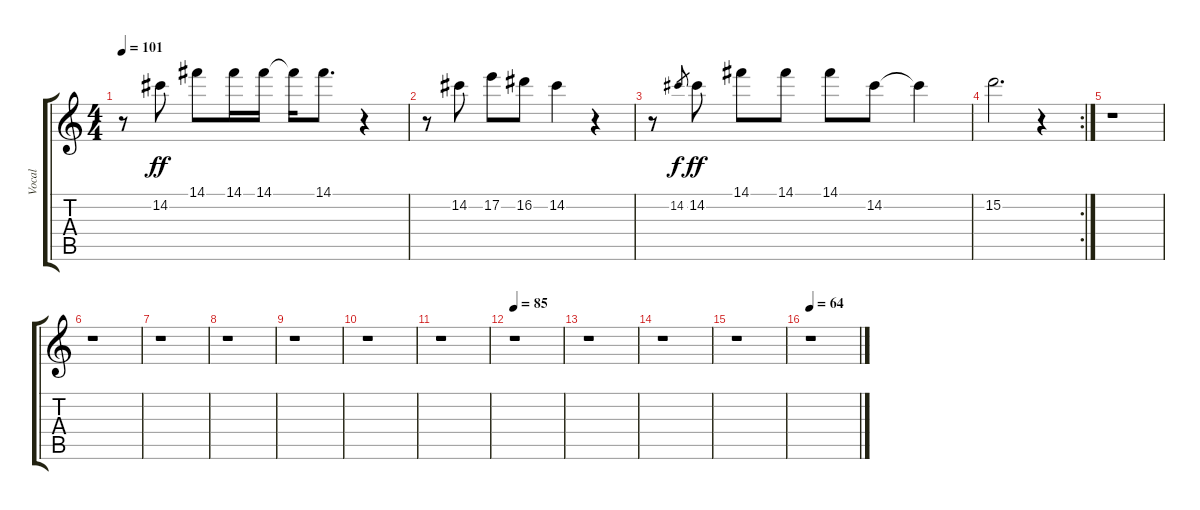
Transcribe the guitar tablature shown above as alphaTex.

\track ("Vocal" "Vocal") {instrument contrabass}
\staff {score tabs}
\tuning (E4 B3 G3 D3 A2 E2) {hide}
\ts (4 4)
\tempo 101
\clef g2
\ks c
r.8{dy ff} 14.2.8 14.1.8 14.1.16 14.1.16 14.1{t}.16 14.1.8{d} r.4 |
r.8 14.2.8 17.2.8 16.2.8 14.2.4 r.4 |
r.8 14.2.8{gr dy f} 14.2.8{dy ff} 14.1.8 14.1.8 14.1.8 14.2.8 14.2{t}.4 |
\rc 2
15.2.2{d} r.4 |
r.1 |
r.1 |
r.1 |
r.1 |
r.1 |
r.1 |
r.1 |
\tempo 85
r.1 |
r.1 |
r.1 |
r.1 |
\tempo 64
r.1
